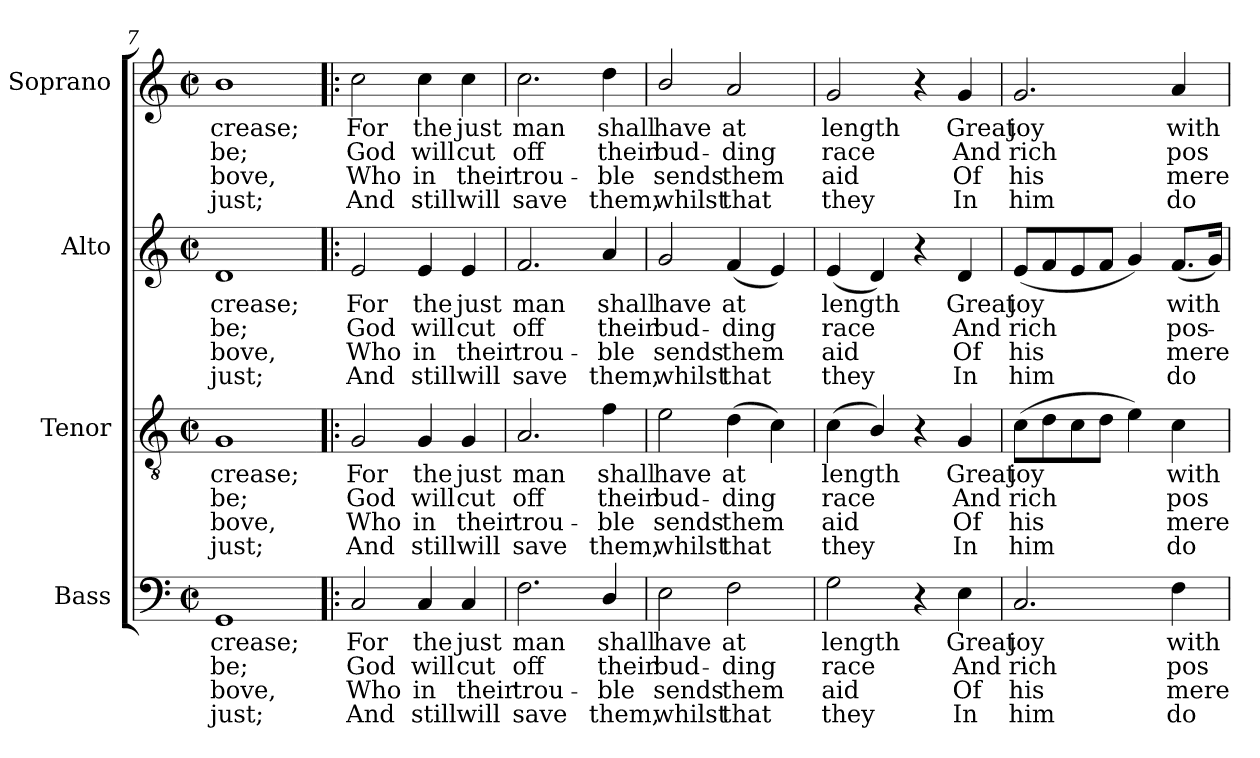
**kern	**text	**text	**text	**text	**kern	**text	**text	**text	**text	**kern	**text	**text	**text	**text	**kern	**text	**text	**text	**text
*part4	*part4	*part4	*part4	*part4	*part3	*part3	*part3	*part3	*part3	*part2	*part2	*part2	*part2	*part2	*part1	*part1	*part1	*part1	*part1
*staff4	*staff4	*staff4	*staff4	*staff4	*staff3	*staff3	*staff3	*staff3	*staff3	*staff2	*staff2	*staff2	*staff2	*staff2	*staff1	*staff1	*staff1	*staff1	*staff1
*I"Bass	*	*	*	*	*I"Tenor	*	*	*	*	*I"Alto	*	*	*	*	*I"Soprano	*	*	*	*
*I'B.	*	*	*	*	*I'T.	*	*	*	*	*I'A.	*	*	*	*	*I'S.	*	*	*	*
*clefF4	*	*	*	*	*clefGv2	*	*	*	*	*clefG2	*	*	*	*	*clefG2	*	*	*	*
*	*	*	*	*	*ITrd7c12	*	*	*	*	*	*	*	*	*	*	*	*	*	*
*k[]	*	*	*	*	*k[]	*	*	*	*	*k[]	*	*	*	*	*k[]	*	*	*	*
*C:	*	*	*	*	*C:	*	*	*	*	*C:	*	*	*	*	*C:	*	*	*	*
*M2/2	*	*	*	*	*M2/2	*	*	*	*	*M2/2	*	*	*	*	*M2/2	*	*	*	*
*met(c|)	*	*	*	*	*met(c|)	*	*	*	*	*met(c|)	*	*	*	*	*met(c|)	*	*	*	*
=7	=7	=7	=7	=7	=7	=7	=7	=7	=7	=7	=7	=7	=7	=7	=7	=7	=7	=7	=7
!	!LO:LY:b:color=#000000	!LO:LY:b:color=#000000	!LO:LY:b:color=#000000	!LO:LY:b:color=#000000	!	!	!	!	!	!	!	!	!	!	!	!	!	!	!
!	!	!	!	!	!	!LO:LY:b:color=#000000	!LO:LY:b:color=#000000	!LO:LY:b:color=#000000	!LO:LY:b:color=#000000	!	!	!	!	!	!	!	!	!	!
!	!	!	!	!	!	!	!	!	!	!	!LO:LY:b:color=#000000	!LO:LY:b:color=#000000	!LO:LY:b:color=#000000	!LO:LY:b:color=#000000	!	!	!	!	!
!	!	!	!	!	!	!	!	!	!	!	!	!	!	!	!	!LO:LY:b:color=#000000	!LO:LY:b:color=#000000	!LO:LY:b:color=#000000	!LO:LY:b:color=#000000
1GGi	-crease;	be;	-bove,	just;	1GGi	-crease;	be;	-bove,	just;	1di	-crease;	be;	-bove,	just;	1bi	-crease;	be;	-bove,	just;
!!LO:LB:g=z
=8!|:	=8!|:	=8!|:	=8!|:	=8!|:	=8!|:	=8!|:	=8!|:	=8!|:	=8!|:	=8!|:	=8!|:	=8!|:	=8!|:	=8!|:	=8!|:	=8!|:	=8!|:	=8!|:	=8!|:
!	!LO:LY:b:color=#000000	!LO:LY:b:color=#000000	!LO:LY:b:color=#000000	!LO:LY:b:color=#000000	!	!	!	!	!	!	!	!	!	!	!	!	!	!	!
!	!	!	!	!	!	!LO:LY:b:color=#000000	!LO:LY:b:color=#000000	!LO:LY:b:color=#000000	!LO:LY:b:color=#000000	!	!	!	!	!	!	!	!	!	!
!	!	!	!	!	!	!	!	!	!	!	!LO:LY:b:color=#000000	!LO:LY:b:color=#000000	!LO:LY:b:color=#000000	!LO:LY:b:color=#000000	!	!	!	!	!
!	!	!	!	!	!	!	!	!	!	!	!	!	!	!	!	!LO:LY:b:color=#000000	!LO:LY:b:color=#000000	!LO:LY:b:color=#000000	!LO:LY:b:color=#000000
2Ci/	For	God	Who	And	2GGi/	For	God	Who	And	2ei/	For	God	Who	And	2cci\	For	God	Who	And
!	!LO:LY:b:color=#000000	!LO:LY:b:color=#000000	!LO:LY:b:color=#000000	!LO:LY:b:color=#000000	!	!	!	!	!	!	!	!	!	!	!	!	!	!	!
!	!	!	!	!	!	!LO:LY:b:color=#000000	!LO:LY:b:color=#000000	!LO:LY:b:color=#000000	!LO:LY:b:color=#000000	!	!	!	!	!	!	!	!	!	!
!	!	!	!	!	!	!	!	!	!	!	!LO:LY:b:color=#000000	!LO:LY:b:color=#000000	!LO:LY:b:color=#000000	!LO:LY:b:color=#000000	!	!	!	!	!
!	!	!	!	!	!	!	!	!	!	!	!	!	!	!	!	!LO:LY:b:color=#000000	!LO:LY:b:color=#000000	!LO:LY:b:color=#000000	!LO:LY:b:color=#000000
4Ci/	the	will	in	still	4GGi/	the	will	in	still	4ei/	the	will	in	still	4cci\	the	will	in	still
!	!LO:LY:b:color=#000000	!LO:LY:b:color=#000000	!LO:LY:b:color=#000000	!LO:LY:b:color=#000000	!	!	!	!	!	!	!	!	!	!	!	!	!	!	!
!	!	!	!	!	!	!LO:LY:b:color=#000000	!LO:LY:b:color=#000000	!LO:LY:b:color=#000000	!LO:LY:b:color=#000000	!	!	!	!	!	!	!	!	!	!
!	!	!	!	!	!	!	!	!	!	!	!LO:LY:b:color=#000000	!LO:LY:b:color=#000000	!LO:LY:b:color=#000000	!LO:LY:b:color=#000000	!	!	!	!	!
!	!	!	!	!	!	!	!	!	!	!	!	!	!	!	!	!LO:LY:b:color=#000000	!LO:LY:b:color=#000000	!LO:LY:b:color=#000000	!LO:LY:b:color=#000000
4Ci/	just	cut	their	will	4GGi/	just	cut	their	will	4ei/	just	cut	their	will	4cci\	just	cut	their	will
=9	=9	=9	=9	=9	=9	=9	=9	=9	=9	=9	=9	=9	=9	=9	=9	=9	=9	=9	=9
!	!LO:LY:b:color=#000000	!LO:LY:b:color=#000000	!LO:LY:b:color=#000000	!LO:LY:b:color=#000000	!	!	!	!	!	!	!	!	!	!	!	!	!	!	!
!	!	!	!	!	!	!LO:LY:b:color=#000000	!LO:LY:b:color=#000000	!LO:LY:b:color=#000000	!LO:LY:b:color=#000000	!	!	!	!	!	!	!	!	!	!
!	!	!	!	!	!	!	!	!	!	!	!LO:LY:b:color=#000000	!LO:LY:b:color=#000000	!LO:LY:b:color=#000000	!LO:LY:b:color=#000000	!	!	!	!	!
!	!	!	!	!	!	!	!	!	!	!	!	!	!	!	!	!LO:LY:b:color=#000000	!LO:LY:b:color=#000000	!LO:LY:b:color=#000000	!LO:LY:b:color=#000000
2.Fi\	man	off	trou-	-save	2.AAi/	man	off	trou-	-save	2.fi/	man	off	trou-	-save	2.cci\	man	off	trou-	-save
!	!LO:LY:b:color=#000000	!LO:LY:b:color=#000000	!LO:LY:b:color=#000000	!LO:LY:b:color=#000000	!	!	!	!	!	!	!	!	!	!	!	!	!	!	!
!	!	!	!	!	!	!LO:LY:b:color=#000000	!LO:LY:b:color=#000000	!LO:LY:b:color=#000000	!LO:LY:b:color=#000000	!	!	!	!	!	!	!	!	!	!
!	!	!	!	!	!	!	!	!	!	!	!LO:LY:b:color=#000000	!LO:LY:b:color=#000000	!LO:LY:b:color=#000000	!LO:LY:b:color=#000000	!	!	!	!	!
!	!	!	!	!	!	!	!	!	!	!	!	!	!	!	!	!LO:LY:b:color=#000000	!LO:LY:b:color=#000000	!LO:LY:b:color=#000000	!LO:LY:b:color=#000000
4Di/	shall	their	ble	them,	4Fi\	shall	their	ble	them,	4ai/	shall	their	ble	them,	4ddi\	shall	their	ble	them,
=10	=10	=10	=10	=10	=10	=10	=10	=10	=10	=10	=10	=10	=10	=10	=10	=10	=10	=10	=10
!	!LO:LY:b:color=#000000	!LO:LY:b:color=#000000	!LO:LY:b:color=#000000	!LO:LY:b:color=#000000	!	!	!	!	!	!	!	!	!	!	!	!	!	!	!
!	!	!	!	!	!	!LO:LY:b:color=#000000	!LO:LY:b:color=#000000	!LO:LY:b:color=#000000	!LO:LY:b:color=#000000	!	!	!	!	!	!	!	!	!	!
!	!	!	!	!	!	!	!	!	!	!	!LO:LY:b:color=#000000	!LO:LY:b:color=#000000	!LO:LY:b:color=#000000	!LO:LY:b:color=#000000	!	!	!	!	!
!	!	!	!	!	!	!	!	!	!	!	!	!	!	!	!	!LO:LY:b:color=#000000	!LO:LY:b:color=#000000	!LO:LY:b:color=#000000	!LO:LY:b:color=#000000
2Ei\	have	bud-	sends	whilst	2Ei\	have	bud-	sends	whilst	2gi/	have	bud-	sends	whilst	2bi/	have	bud-	sends	whilst
!	!LO:LY:b:color=#000000	!LO:LY:b:color=#000000	!LO:LY:b:color=#000000	!LO:LY:b:color=#000000	!	!	!	!	!	!	!	!	!	!	!	!	!	!	!
!	!	!	!	!	!	!LO:LY:b:color=#000000	!LO:LY:b:color=#000000	!LO:LY:b:color=#000000	!LO:LY:b:color=#000000	!	!	!	!	!	!	!	!	!	!
!	!	!	!	!	!	!	!	!	!	!	!LO:LY:b:color=#000000	!LO:LY:b:color=#000000	!LO:LY:b:color=#000000	!LO:LY:b:color=#000000	!	!	!	!	!
!	!	!	!	!	!	!	!	!	!	!	!	!	!	!	!	!LO:LY:b:color=#000000	!LO:LY:b:color=#000000	!LO:LY:b:color=#000000	!LO:LY:b:color=#000000
2Fi\	at	-ding	them	that	(4Di\	at	-ding	them	that	(4fi/	at	-ding	them	that	2ai/	at	-ding	them	that
.	.	.	.	.	4Ci\)	.	.	.	.	4ei/)	.	.	.	.	.	.	.	.	.
=11	=11	=11	=11	=11	=11	=11	=11	=11	=11	=11	=11	=11	=11	=11	=11	=11	=11	=11	=11
!	!LO:LY:b:color=#000000	!LO:LY:b:color=#000000	!LO:LY:b:color=#000000	!LO:LY:b:color=#000000	!	!	!	!	!	!	!	!	!	!	!	!	!	!	!
!	!	!	!	!	!	!LO:LY:b:color=#000000	!LO:LY:b:color=#000000	!LO:LY:b:color=#000000	!LO:LY:b:color=#000000	!	!	!	!	!	!	!	!	!	!
!	!	!	!	!	!	!	!	!	!	!	!LO:LY:b:color=#000000	!LO:LY:b:color=#000000	!LO:LY:b:color=#000000	!LO:LY:b:color=#000000	!	!	!	!	!
!	!	!	!	!	!	!	!	!	!	!	!	!	!	!	!	!LO:LY:b:color=#000000	!LO:LY:b:color=#000000	!LO:LY:b:color=#000000	!LO:LY:b:color=#000000
2Gi\	length	race	aid	they	(4Ci\	length	race	aid	they	(4ei/	length	race	aid	they	2gi/	length	race	aid	they
.	.	.	.	.	4BBi/)	.	.	.	.	4di/)	.	.	.	.	.	.	.	.	.
4r	.	.	.	.	4r	.	.	.	.	4r	.	.	.	.	4r	.	.	.	.
!	!LO:LY:b:color=#000000	!LO:LY:b:color=#000000	!LO:LY:b:color=#000000	!LO:LY:b:color=#000000	!	!	!	!	!	!	!	!	!	!	!	!	!	!	!
!	!	!	!	!	!	!LO:LY:b:color=#000000	!LO:LY:b:color=#000000	!LO:LY:b:color=#000000	!LO:LY:b:color=#000000	!	!	!	!	!	!	!	!	!	!
!	!	!	!	!	!	!	!	!	!	!	!LO:LY:b:color=#000000	!LO:LY:b:color=#000000	!LO:LY:b:color=#000000	!LO:LY:b:color=#000000	!	!	!	!	!
!	!	!	!	!	!	!	!	!	!	!	!	!	!	!	!	!LO:LY:b:color=#000000	!LO:LY:b:color=#000000	!LO:LY:b:color=#000000	!LO:LY:b:color=#000000
4Ei\	Great	And	Of	In	4GGi/	Great	And	Of	In	4di/	Great	And	Of	In	4gi/	Great	And	Of	In
=12	=12	=12	=12	=12	=12	=12	=12	=12	=12	=12	=12	=12	=12	=12	=12	=12	=12	=12	=12
!	!LO:LY:b:color=#000000	!LO:LY:b:color=#000000	!LO:LY:b:color=#000000	!LO:LY:b:color=#000000	!	!	!	!	!	!	!	!	!	!	!	!	!	!	!
!	!	!	!	!	!	!LO:LY:b:color=#000000	!LO:LY:b:color=#000000	!LO:LY:b:color=#000000	!LO:LY:b:color=#000000	!	!	!	!	!	!	!	!	!	!
!	!	!	!	!	!	!	!	!	!	!	!LO:LY:b:color=#000000	!LO:LY:b:color=#000000	!LO:LY:b:color=#000000	!LO:LY:b:color=#000000	!	!	!	!	!
!	!	!	!	!	!	!	!	!	!	!	!	!	!	!	!	!LO:LY:b:color=#000000	!LO:LY:b:color=#000000	!LO:LY:b:color=#000000	!LO:LY:b:color=#000000
2.Ci/	joy	rich	his	him	(8Ci\L	joy	rich	his	him	(8ei/L	joy	rich	his	him	2.gi/	joy	rich	his	him
.	.	.	.	.	8Di\	.	.	.	.	8fi/	.	.	.	.	.	.	.	.	.
.	.	.	.	.	8Ci\	.	.	.	.	8ei/	.	.	.	.	.	.	.	.	.
.	.	.	.	.	8Di\J	.	.	.	.	8fi/J	.	.	.	.	.	.	.	.	.
.	.	.	.	.	4Ei\)	.	.	.	.	4gi/)	.	.	.	.	.	.	.	.	.
!	!LO:LY:b:color=#000000	!LO:LY:b:color=#000000	!LO:LY:b:color=#000000	!LO:LY:b:color=#000000	!	!	!	!	!	!	!	!	!	!	!	!	!	!	!
!	!	!	!	!	!	!LO:LY:b:color=#000000	!LO:LY:b:color=#000000	!LO:LY:b:color=#000000	!LO:LY:b:color=#000000	!	!	!	!	!	!	!	!	!	!
!	!	!	!	!	!	!	!	!	!	!	!LO:LY:b:color=#000000	!LO:LY:b:color=#000000	!LO:LY:b:color=#000000	!LO:LY:b:color=#000000	!	!	!	!	!
!	!	!	!	!	!	!	!	!	!	!	!	!	!	!	!	!LO:LY:b:color=#000000	!LO:LY:b:color=#000000	!LO:LY:b:color=#000000	!LO:LY:b:color=#000000
4Fi\	with	pos-	mere	do	4Ci\	with	pos-	mere	do	(8.fi/L	with	pos-	mere	do	4ai/	with	pos-	mere	do
.	.	.	.	.	.	.	.	.	.	16gi/Jk)	.	.	.	.	.	.	.	.	.
=	=	=	=	=	=	=	=	=	=	=	=	=	=	=	=	=	=	=	=
*-	*-	*-	*-	*-	*-	*-	*-	*-	*-	*-	*-	*-	*-	*-	*-	*-	*-	*-	*-
